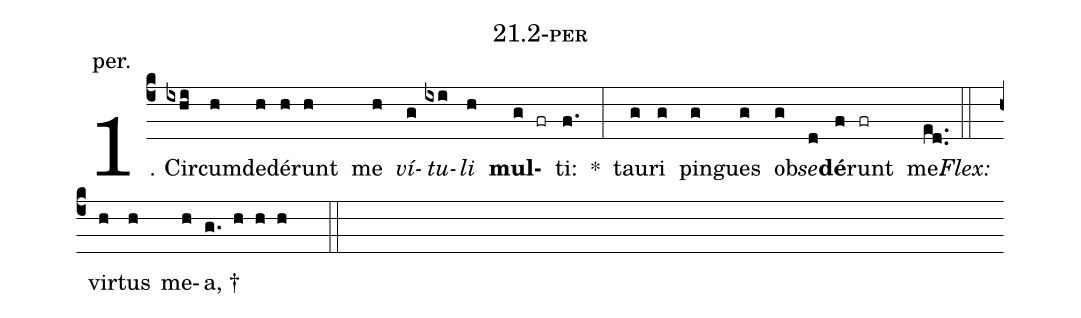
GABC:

name: 21.2-per;
annotation: per.;
%%
(c4)1. Cir(ixhi)cum(h)de(h)dé(h)runt(h) me(h) <i>ví</i>(g)<i>tu</i>(ixi)<i>li</i>(h) <b>mul</b>(g fr)ti:(f.) *(:) tau(g)ri(g) pin(g)gues(g) ob(g)<i>se</i>(d)<b>dé</b>(f)runt(fr) me.(ed..) (::)
<i>Flex:</i>()  vir(h)tus(h) me(h)a, †(g. h h h  ::)

%E(g) u(g) o(g) u(d) a(f) e.(ed..) (::)
